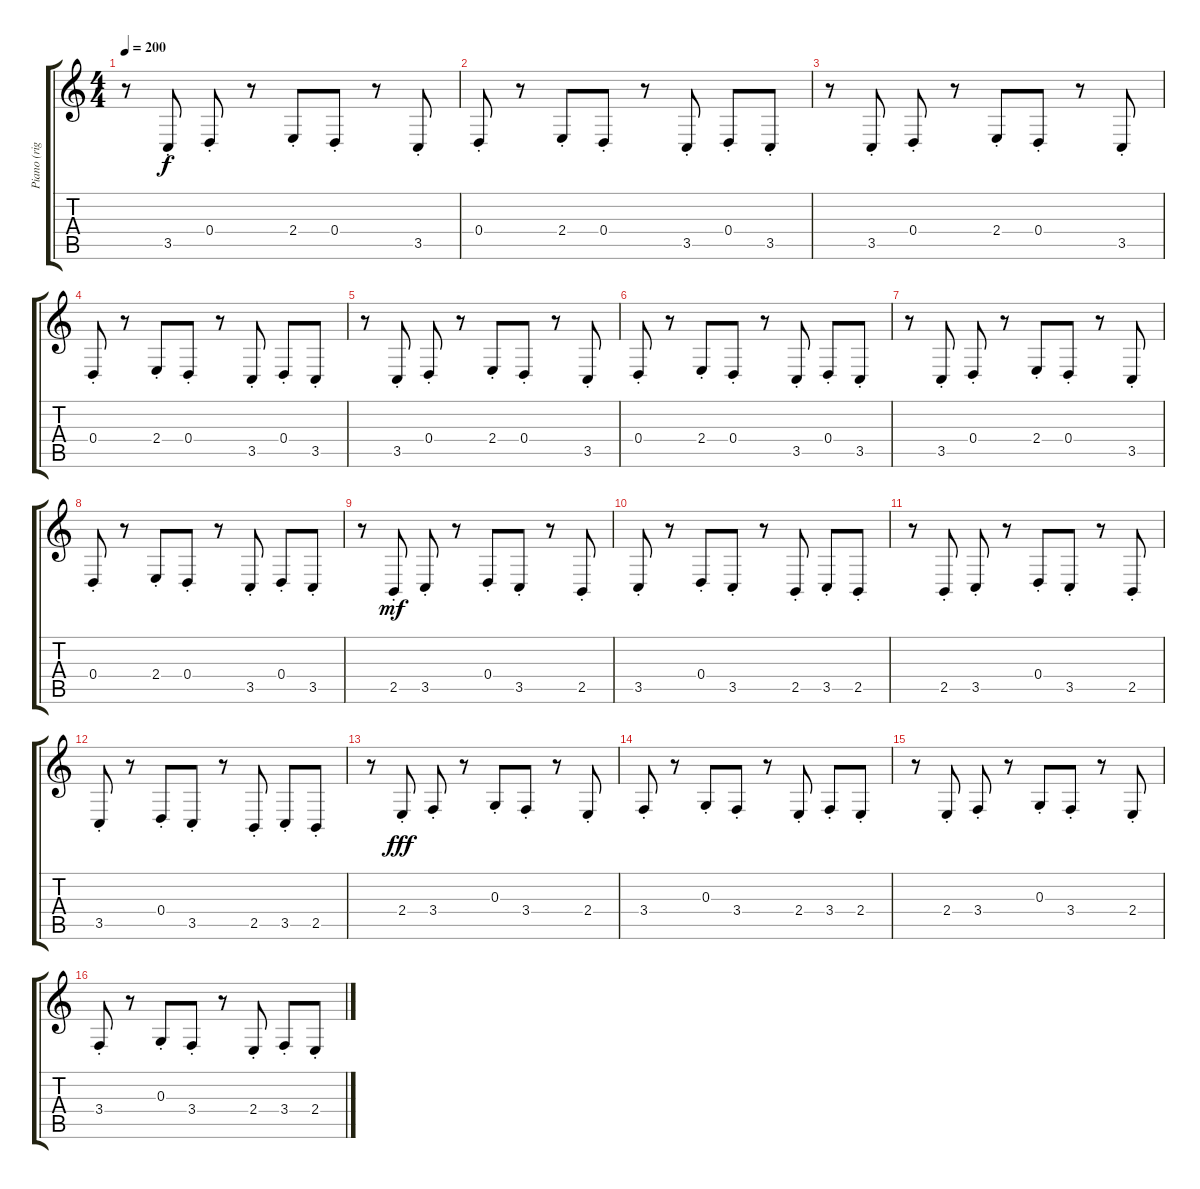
\track ("Piano (right hand)" "Piano (rig") {instrument acousticgrandpiano}
\staff {score tabs}
\tuning (E4 B3 G3 D3 A2 E2) {hide}
\ts (4 4)
\tempo 200
\clef g2
\ks c
r.8{dy f} 3.5{st}.8 0.4{st}.8 r.8 2.4{st}.8 0.4{st}.8 r.8 3.5{st}.8 |
0.4{st}.8 r.8 2.4{st}.8 0.4{st}.8 r.8 3.5{st}.8 0.4{st}.8 3.5{st}.8 |
r.8 3.5{st}.8 0.4{st}.8 r.8 2.4{st}.8 0.4{st}.8 r.8 3.5{st}.8 |
0.4{st}.8 r.8 2.4{st}.8 0.4{st}.8 r.8 3.5{st}.8 0.4{st}.8 3.5{st}.8 |
r.8 3.5{st}.8 0.4{st}.8 r.8 2.4{st}.8 0.4{st}.8 r.8 3.5{st}.8 |
0.4{st}.8 r.8 2.4{st}.8 0.4{st}.8 r.8 3.5{st}.8 0.4{st}.8 3.5{st}.8 |
r.8 3.5{st}.8 0.4{st}.8 r.8 2.4{st}.8 0.4{st}.8 r.8 3.5{st}.8 |
0.4{st}.8 r.8 2.4{st}.8 0.4{st}.8 r.8 3.5{st}.8 0.4{st}.8 3.5{st}.8 |
r.8 2.5{st}.8{dy mf} 3.5{st}.8 r.8 0.4{st}.8 3.5{st}.8 r.8 2.5{st}.8 |
3.5{st}.8 r.8 0.4{st}.8 3.5{st}.8 r.8 2.5{st}.8 3.5{st}.8 2.5{st}.8 |
r.8 2.5{st}.8 3.5{st}.8 r.8 0.4{st}.8 3.5{st}.8 r.8 2.5{st}.8 |
3.5{st}.8 r.8 0.4{st}.8 3.5{st}.8 r.8 2.5{st}.8 3.5{st}.8 2.5{st}.8 |
r.8 2.4{st}.8{dy fff} 3.4{st}.8 r.8 0.3{st}.8 3.4{st}.8 r.8 2.4{st}.8 |
3.4{st}.8 r.8 0.3{st}.8 3.4{st}.8 r.8 2.4{st}.8 3.4{st}.8 2.4{st}.8 |
r.8 2.4{st}.8 3.4{st}.8 r.8 0.3{st}.8 3.4{st}.8 r.8 2.4{st}.8 |
3.4{st}.8 r.8 0.3{st}.8 3.4{st}.8 r.8 2.4{st}.8 3.4{st}.8 2.4{st}.8
